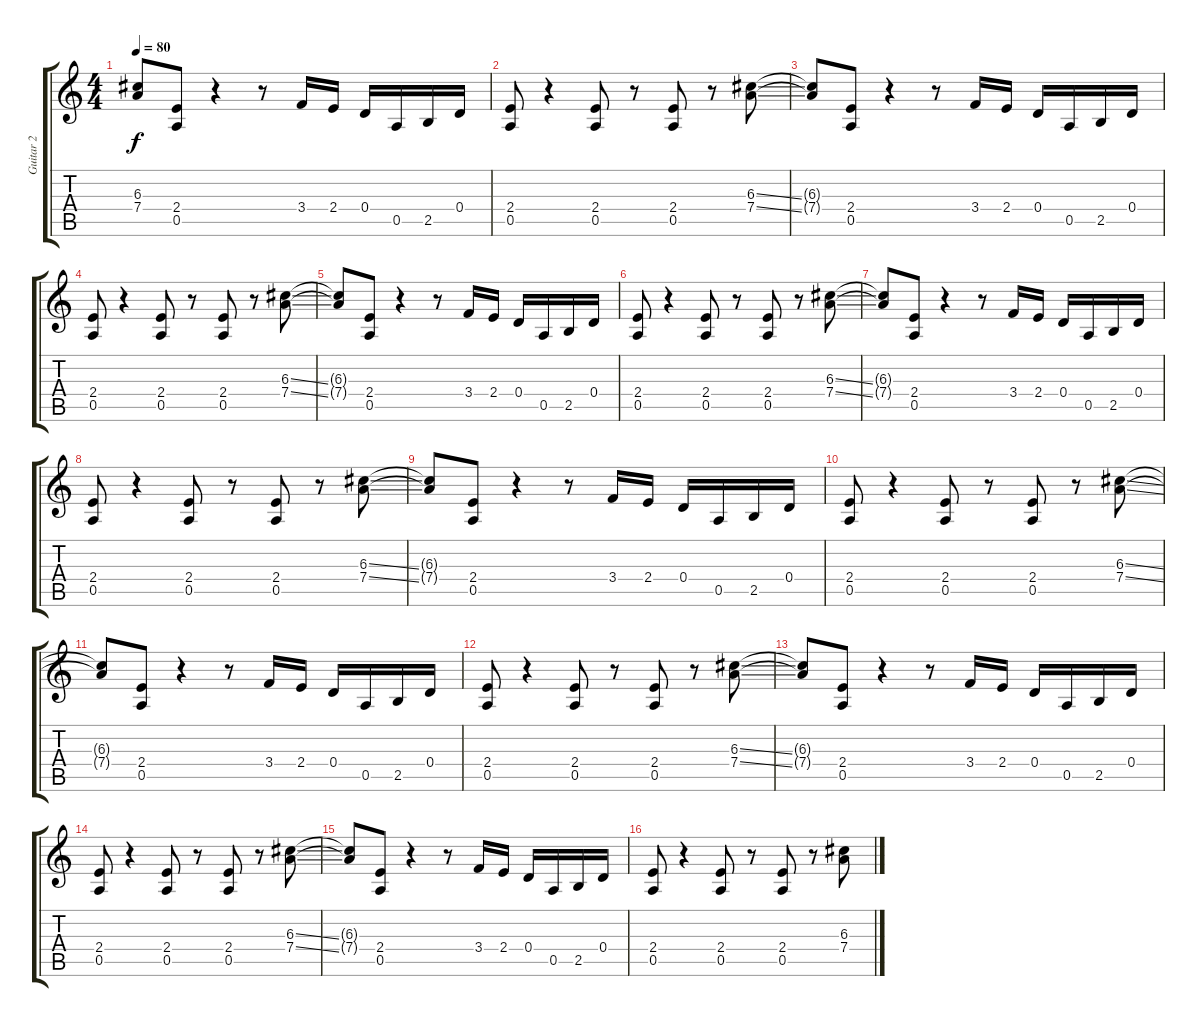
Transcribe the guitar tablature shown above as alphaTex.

\track ("Guitar 2" "Guitar 2") {instrument acousticguitarsteel}
\staff {score tabs}
\tuning (D4 A3 G3 D3 A2 D2) {hide}
\ts (4 4)
\tempo 80
\clef g2
\ks c
(6.3{t} 7.4{t}).8{dy f} (2.4 0.5).8 r.4 r.8 3.4.16 2.4.16 0.4.16 0.5.16 2.5.16 0.4.16 |
(2.4 0.5).8 r.4 (2.4 0.5).8 r.8 (2.4 0.5).8 r.8 (6.3{ss} 7.4{ss}).8 |
(6.3{t} 7.4{t}).8 (2.4 0.5).8 r.4 r.8 3.4.16 2.4.16 0.4.16 0.5.16 2.5.16 0.4.16 |
(2.4 0.5).8 r.4 (2.4 0.5).8 r.8 (2.4 0.5).8 r.8 (6.3{ss} 7.4{ss}).8 |
(6.3{t} 7.4{t}).8 (2.4 0.5).8 r.4 r.8 3.4.16 2.4.16 0.4.16 0.5.16 2.5.16 0.4.16 |
(2.4 0.5).8 r.4 (2.4 0.5).8 r.8 (2.4 0.5).8 r.8 (6.3{ss} 7.4{ss}).8 |
(6.3{t} 7.4{t}).8 (2.4 0.5).8 r.4 r.8 3.4.16 2.4.16 0.4.16 0.5.16 2.5.16 0.4.16 |
(2.4 0.5).8 r.4 (2.4 0.5).8 r.8 (2.4 0.5).8 r.8 (6.3{ss} 7.4{ss}).8 |
(6.3{t} 7.4{t}).8 (2.4 0.5).8 r.4 r.8 3.4.16 2.4.16 0.4.16 0.5.16 2.5.16 0.4.16 |
(2.4 0.5).8 r.4 (2.4 0.5).8 r.8 (2.4 0.5).8 r.8 (6.3{ss} 7.4{ss}).8 |
(6.3{t} 7.4{t}).8 (2.4 0.5).8 r.4 r.8 3.4.16 2.4.16 0.4.16 0.5.16 2.5.16 0.4.16 |
(2.4 0.5).8 r.4 (2.4 0.5).8 r.8 (2.4 0.5).8 r.8 (6.3{ss} 7.4{ss}).8 |
(6.3{t} 7.4{t}).8 (2.4 0.5).8 r.4 r.8 3.4.16 2.4.16 0.4.16 0.5.16 2.5.16 0.4.16 |
(2.4 0.5).8 r.4 (2.4 0.5).8 r.8 (2.4 0.5).8 r.8 (6.3{ss} 7.4{ss}).8 |
(6.3{t} 7.4{t}).8 (2.4 0.5).8 r.4 r.8 3.4.16 2.4.16 0.4.16 0.5.16 2.5.16 0.4.16 |
(2.4 0.5).8 r.4 (2.4 0.5).8 r.8 (2.4 0.5).8 r.8 (6.3{ss} 7.4{ss}).8
